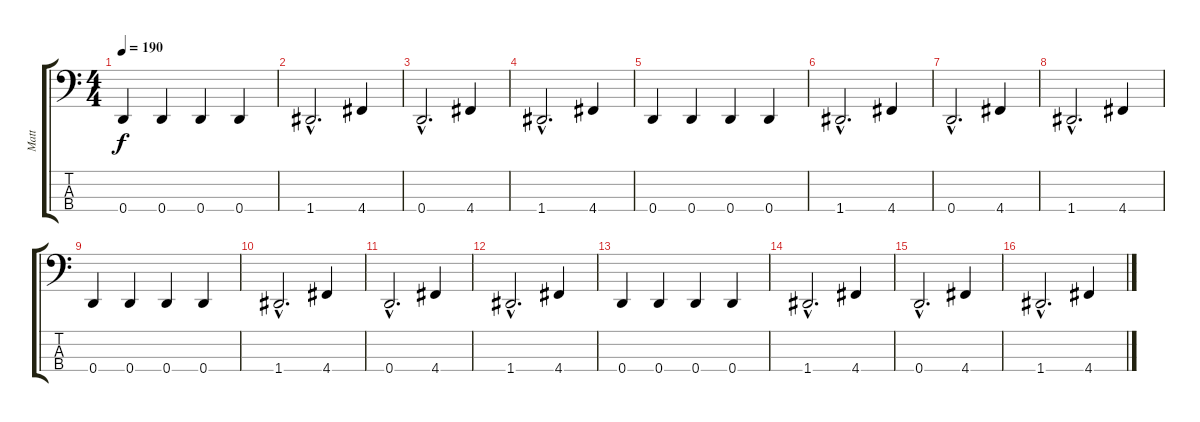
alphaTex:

\track ("Matt" "Matt") {instrument electricbasspick}
\staff {score tabs}
\tuning (G2 D2 A1 D1) {hide}
\ts (4 4)
\tempo 190
\clef f4
\ks c
0.4.4{dy f} 0.4.4 0.4.4 0.4.4 |
1.4{hac}.2{d} 4.4.4 |
0.4{hac}.2{d} 4.4.4 |
1.4{hac}.2{d} 4.4.4 |
0.4.4 0.4.4 0.4.4 0.4.4 |
1.4{hac}.2{d} 4.4.4 |
0.4{hac}.2{d} 4.4.4 |
1.4{hac}.2{d} 4.4.4 |
0.4.4 0.4.4 0.4.4 0.4.4 |
1.4{hac}.2{d} 4.4.4 |
0.4{hac}.2{d} 4.4.4 |
1.4{hac}.2{d} 4.4.4 |
0.4.4 0.4.4 0.4.4 0.4.4 |
1.4{hac}.2{d} 4.4.4 |
0.4{hac}.2{d} 4.4.4 |
1.4{hac}.2{d} 4.4.4
